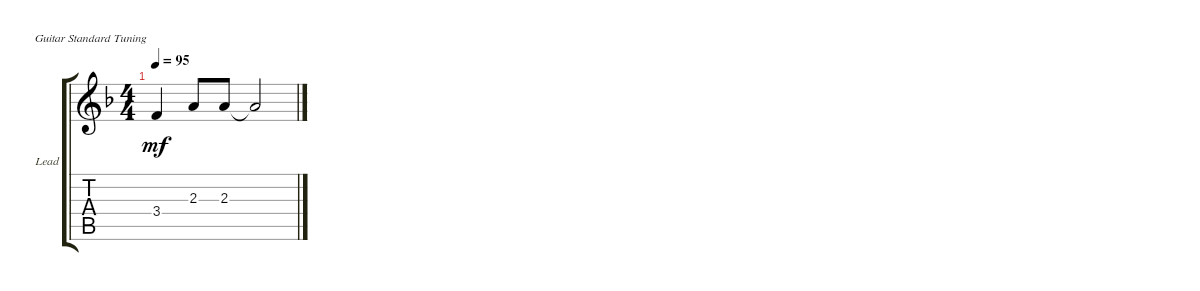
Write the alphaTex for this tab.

\defaultSystemsLayout 4
\bracketExtendMode groupsimilarinstruments
\firstSystemTrackNameOrientation horizontal
\otherSystemsTrackNameOrientation horizontal
\track ("George Harrison " "Lead ") {instrument electricguitarclean}
\staff {score tabs}
\tuning (E4 B3 G3 D3 A2 E2)
\ts (4 4)
\tempo 95
\clef g2
\ks f
3.4.4{dy mf} 2.3.8 2.3.8 2.3{t}.2
